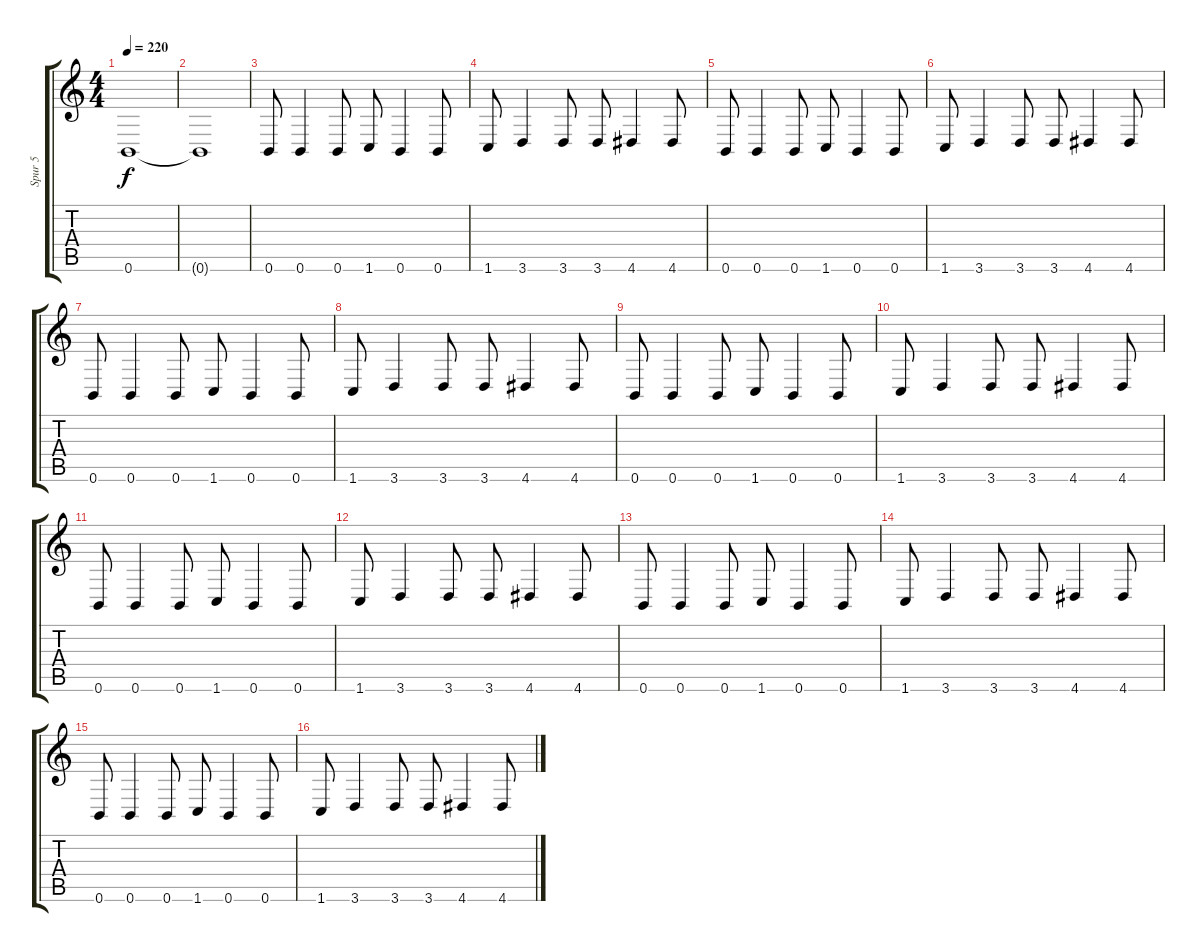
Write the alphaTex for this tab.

\track ("Spur 5" "Spur 5") {instrument electricbassfinger}
\staff {score tabs}
\tuning (Db4 Ab3 E3 B2 Gb2 B1) {hide}
\ts (4 4)
\tempo 220
\clef g2
\ks c
0.6{t}.1{dy f} |
0.6{t}.1 |
0.6.8 0.6.4 0.6.8 1.6.8 0.6.4 0.6.8 |
1.6.8 3.6.4 3.6.8 3.6.8 4.6.4 4.6.8 |
0.6.8 0.6.4 0.6.8 1.6.8 0.6.4 0.6.8 |
1.6.8 3.6.4 3.6.8 3.6.8 4.6.4 4.6.8 |
0.6.8 0.6.4 0.6.8 1.6.8 0.6.4 0.6.8 |
1.6.8 3.6.4 3.6.8 3.6.8 4.6.4 4.6.8 |
0.6.8 0.6.4 0.6.8 1.6.8 0.6.4 0.6.8 |
1.6.8 3.6.4 3.6.8 3.6.8 4.6.4 4.6.8 |
0.6.8 0.6.4 0.6.8 1.6.8 0.6.4 0.6.8 |
1.6.8 3.6.4 3.6.8 3.6.8 4.6.4 4.6.8 |
0.6.8 0.6.4 0.6.8 1.6.8 0.6.4 0.6.8 |
1.6.8 3.6.4 3.6.8 3.6.8 4.6.4 4.6.8 |
0.6.8 0.6.4 0.6.8 1.6.8 0.6.4 0.6.8 |
1.6.8 3.6.4 3.6.8 3.6.8 4.6.4 4.6.8
